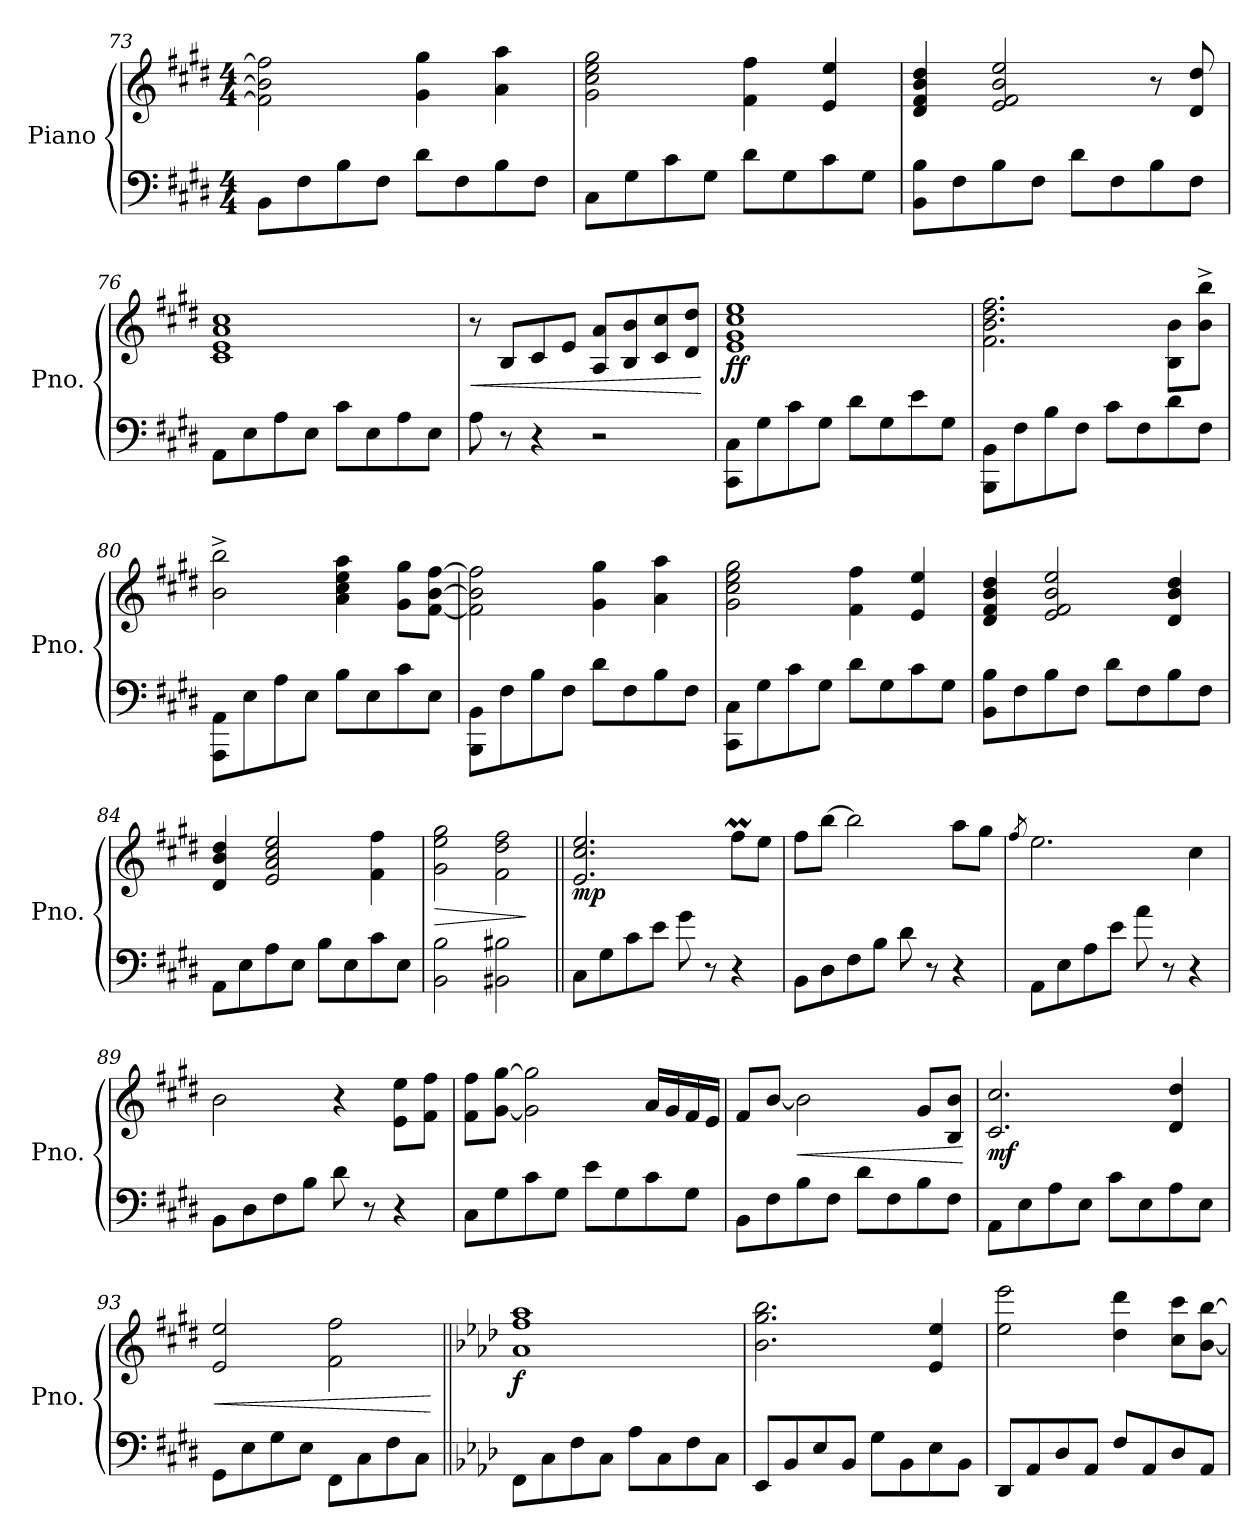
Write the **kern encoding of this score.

**kern	**kern	**dynam
*part1	*part1	*part1
*staff2	*staff1	*staff1/2
*I"Piano	*	*
*I'Pno.	*	*
*clefF4	*clefG2	*
*k[f#c#g#d#]	*k[f#c#g#d#]	*
*M4/4	*M4/4	*
=73	=73	=73
8BB\L	2f#\] 2b\] 2ff#\]	.
8F#\	.	.
8B\	.	.
8F#\J	.	.
8d#\L	4g#\ 4gg#\	.
8F#\	.	.
8B\	4a\ 4aa\	.
8F#\J	.	.
=74	=74	=74
8C#\L	2g#\ 2cc#\ 2ee\ 2gg#\	.
8G#\	.	.
8c#\	.	.
8G#\J	.	.
8d#\L	4f#\ 4ff#\	.
8G#\	.	.
8c#\	4e/ 4ee/	.
8G#\J	.	.
=75	=75	=75
8BB\ 8B\L	4d#/ 4f#/ 4b/ 4dd#/	.
8F#\	.	.
8B\	2e/ 2f#/ 2b/ 2ee/	.
8F#\J	.	.
8d#\L	.	.
8F#\	.	.
8B\	8r	.
8F#\J	8d#/ 8dd#/	.
=76	=76	=76
8AA\L	1c# 1e 1a 1cc#	.
8E\	.	.
8A\	.	.
8E\J	.	.
8c#\L	.	.
8E\	.	.
8A\	.	.
8E\J	.	.
=77	=77	=77
!	!	!LO:HP:b
8A\	8r	<
8r	8B/L	.
4r	8c#/	.
.	8e/J	.
2r	8A/ 8a/L	.
.	8B/ 8b/	.
.	8c#/ 8cc#/	.
.	8d#/ 8dd#/J	.
.	.	[
=78	=78	=78
!	!	!LO:DY:b
8CC#\ 8C#\L	1e 1g# 1cc# 1ee	ff
8G#\	.	.
8c#\	.	.
8G#\J	.	.
8d#\L	.	.
8G#\	.	.
8e\	.	.
8G#\J	.	.
=79	=79	=79
8BBB\ 8BB\L	2.f#\ 2.b\ 2.dd#\ 2.ff#\	.
8F#\	.	.
8B\	.	.
8F#\J	.	.
8c#\L	.	.
8F#\	.	.
8d#\	8B\ 8b\L	.
8F#\J	8b\^ 8bb\^J	.
=80	=80	=80
8AAA\ 8AA\L	2b\^ 2bb\^	.
8E\	.	.
8A\	.	.
8E\J	.	.
8B\L	4a\ 4cc#\ 4ee\ 4aa\	.
8E\	.	.
8c#\	8g#\ 8gg#\L	.
8E\J	[8f#\ [8b\ [8ff#\J	.
=81	=81	=81
8BBB\ 8BB\L	2f#\] 2b\] 2ff#\]	.
8F#\	.	.
8B\	.	.
8F#\J	.	.
8d#\L	4g#\ 4gg#\	.
8F#\	.	.
8B\	4a\ 4aa\	.
8F#\J	.	.
=82	=82	=82
8CC#\ 8C#\L	2g#\ 2cc#\ 2ee\ 2gg#\	.
8G#\	.	.
8c#\	.	.
8G#\J	.	.
8d#\L	4f#\ 4ff#\	.
8G#\	.	.
8c#\	4e/ 4ee/	.
8G#\J	.	.
=83	=83	=83
8BB\ 8B\L	4d#/ 4f#/ 4b/ 4dd#/	.
8F#\	.	.
8B\	2e/ 2f#/ 2b/ 2ee/	.
8F#\J	.	.
8d#\L	.	.
8F#\	.	.
8B\	4d#/ 4b/ 4dd#/	.
8F#\J	.	.
=84	=84	=84
8AA\L	4d#/ 4b/ 4dd#/	.
8E\	.	.
8A\	2e/ 2a/ 2cc#/ 2ee/	.
8E\J	.	.
8B\L	.	.
8E\	.	.
8c#\	4f#\ 4ff#\	.
8E\J	.	.
=85	=85	=85
!	!	!LO:HP:b
2BB\ 2B\	2g#\ 2ee\ 2gg#\	>
2BB#X\ 2B#X\	2f#\ 2dd#\ 2ff#\	.
.	.	]
=86||	=86||	=86||
!	!	!LO:DY:b
8C#\L	2.e/ 2.cc#/ 2.ee/	mp
8G#\	.	.
8c#\	.	.
8e\J	.	.
8g#\	.	.
8r	.	.
4r	8ff#M\L	.
.	8ee\J	.
=87	=87	=87
8BB\L	8ff#\L	.
8D#\	[8bb\J	.
8F#\	2bb\]	.
8B\J	.	.
8d#\	.	.
8r	.	.
4r	8aa\L	.
.	8gg#\J	.
=88	=88	=88
.	8qff#/	.
8AA\L	2.ee\	.
8E\	.	.
8A\	.	.
8e\J	.	.
8a\	.	.
8r	.	.
4r	4cc#\	.
=89	=89	=89
8BB\L	2b\	.
8D#\	.	.
8F#\	.	.
8B\J	.	.
8d#\	4r	.
8r	.	.
4r	8e\ 8ee\L	.
.	8f#\ 8ff#\J	.
=90	=90	=90
8C#\L	8f#\ 8ff#\L	.
8G#\	[8g#\ [8gg#\J	.
8c#\	2g#\] 2gg#\]	.
8G#\J	.	.
8e\L	.	.
8G#\	.	.
8c#\	16a/LL	.
.	16g#/	.
8G#\J	16f#/	.
.	16e/JJ	.
=91	=91	=91
8BB\L	8f#/L	.
8F#\	[8b/J	.
!	!	!LO:HP:b
8B\	2b\]	<
8F#\J	.	.
8d#\L	.	.
8F#\	.	.
8B\	8g#/L	.
8F#\J	8B/ 8b/J	.
.	.	[
=92	=92	=92
!	!	!LO:DY:b
8AA\L	2.c#/ 2.cc#/	mf
8E\	.	.
8A\	.	.
8E\J	.	.
8c#\L	.	.
8E\	.	.
8A\	4d#/ 4dd#/	.
8E\J	.	.
=93	=93	=93
!	!	!LO:HP:b
8GG#\L	2e/ 2ee/	<
8E\	.	.
8G#\	.	.
8E\J	.	.
8FF#\L	2f#\ 2ff#\	.
8C#\	.	.
8F#\	.	.
8C#\J	.	.
.	.	[
=94||	=94||	=94||
*k[b-e-a-d-]	*k[b-e-a-d-]	*
!	!	!LO:DY:b
8FF\L	1a- 1ff 1aa-	f
8C\	.	.
8F\	.	.
8C\J	.	.
8A-\L	.	.
8C\	.	.
8F\	.	.
8C\J	.	.
=95	=95	=95
8EE-/L	2.b-\ 2.gg\ 2.bb-\	.
8BB-/	.	.
8E-/	.	.
8BB-/J	.	.
8G\L	.	.
8BB-\	.	.
8E-\	4e-/ 4ee-/	.
8BB-\J	.	.
=96	=96	=96
8DD-/L	2ee-\ 2eee-\	.
8AA-/	.	.
8D-/	.	.
8AA-/J	.	.
8F/L	4dd-\ 4ddd-\	.
8AA-/	.	.
8D-/	8cc\ 8ccc\L	.
8AA-/J	[8b-\ [8bb-\J	.
=	=	=
*-	*-	*-
